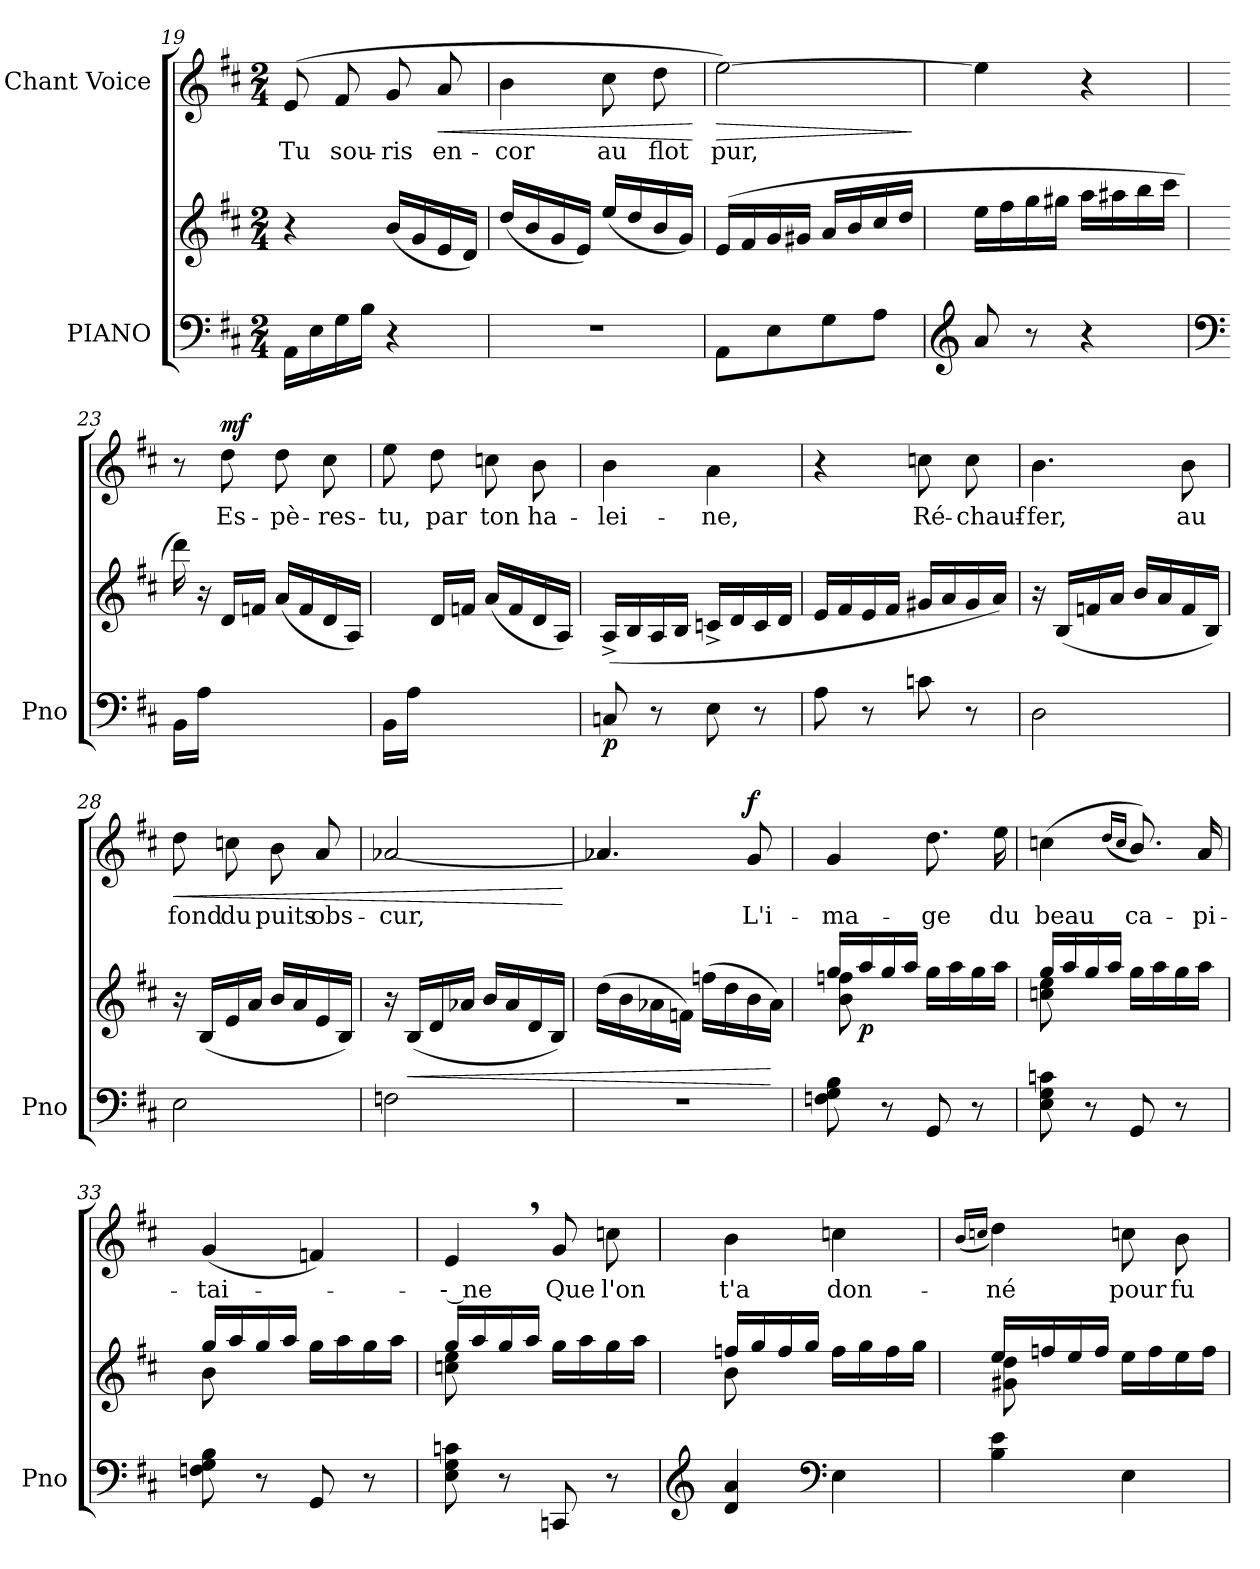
**kern	**kern	**dynam	**kern	**text	**dynam
*part2	*part2	*part2	*part1	*part1	*part1
*staff3	*staff2	*staff2/3	*staff1	*staff1	*staff1
*I"PIANO	*	*	*I"Chant Voice	*	*
*I'Pno	*	*	*	*	*
*clefF4	*clefG2	*	*clefG2	*	*
*k[f#c#]	*k[f#c#]	*	*k[f#c#]	*	*
*M2/4	*M2/4	*	*M2/4	*	*
=19	=19	=19	=19	=19	=19
!	!	!	!	!LO:LY:b	!
16AA\LL	4r	.	(8e/	Tu	.
16E\	.	.	.	.	.
!	!	!	!	!LO:LY:b	!
16G\	.	.	8f#/	sou-	.
16B\JJ	.	.	.	.	.
!	!	!	!	!LO:LY:b	!
4r	(16b/LL	.	8g/	-ris	.
.	16g/	.	.	.	.
!	!	!	!	!LO:LY:b	!LO:HP:b
.	16e/	.	8a/	en-	<
.	16d/JJ)	.	.	.	.
=20	=20	=20	=20	=20	=20
!	!	!	!	!LO:LY:b	!
2r	(16dd/LL	.	4b\	-cor	.
.	16b/	.	.	.	.
.	16g/	.	.	.	.
.	16e/JJ)	.	.	.	.
!	!	!	!	!LO:LY:b	!
.	(16ee/LL	.	8cc#\	au	.
.	16dd/	.	.	.	.
!	!	!	!	!LO:LY:b	!
.	16b/	.	8dd\	flot	.
.	16g/JJ)	.	.	.	.
.	.	.	.	.	[
=21	=21	=21	=21	=21	=21
!	!	!	!	!LO:LY:b	!LO:HP:b
8AA\L	(16e/LL	.	[2ee\)	pur,	>
.	16f#/	.	.	.	.
8E\	16g/	.	.	.	.
.	16g#X/JJ	.	.	.	.
8G\	16a/LL	.	.	.	.
.	16b/	.	.	.	.
8A\J	16cc#/	.	.	.	.
.	16dd/JJ	.	.	.	.
.	.	.	.	.	]
!!LO:LB:g=z
=22	=22	=22	=22	=22	=22
*clefG2	*	*	*	*	*
8a/	16ee\LL	.	4ee\]	.	.
.	16ff#\	.	.	.	.
8r	16gg\	.	.	.	.
.	16gg#X\JJ	.	.	.	.
4r	16aa\LL	.	4r	.	.
.	16aa#X\	.	.	.	.
.	16bb\	.	.	.	.
.	16ccc#\JJ	.	.	.	.
=23	=23	=23	=23	=23	=23
*clefF4	*	*	*	*	*
16BB\LL	16ddd\)	.	8r	.	.
16A\JJ	16r	.	.	.	.
!	!	!	!	!LO:LY:b	!LO:DY:a
8ryy	16d/LL	.	8dd\	Es-	mf
.	16fn/JJ	.	.	.	.
!	!	!	!	!LO:LY:b	!
4ryy	(16a/LL	.	8dd\	-pè-	.
.	16f/	.	.	.	.
!	!	!	!	!LO:LY:b	!
.	16d/	.	8cc#\	-res-	.
.	16A/JJ)	.	.	.	.
=24	=24	=24	=24	=24	=24
!	!	!	!	!LO:LY:b	!
16BB\LL	8ryy	.	8ee\	-tu,	.
16A\JJ	.	.	.	.	.
!	!	!	!	!LO:LY:b	!
8ryy	16d/LL	.	8dd\	par	.
.	16fn/JJ	.	.	.	.
!	!	!	!	!LO:LY:b	!
4ryy	(16a/LL	.	8ccn\	ton	.
.	16f/	.	.	.	.
!	!	!	!	!LO:LY:b	!
.	16d/	.	8b\	ha-	.
.	16A/JJ)	.	.	.	.
=25	=25	=25	=25	=25	=25
!	!	!LO:DY:b=2	!	!LO:LY:b	!
8Cn/	(<16A^>/LL	p	4b\	-lei-	.
.	16B/	.	.	.	.
8r	16A/	.	.	.	.
.	16B/JJ	.	.	.	.
!	!	!	!	!LO:LY:b	!
8E\	16cn^>/LL	.	4a\	-ne,	.
.	16d/	.	.	.	.
8r	16c/	.	.	.	.
.	16d/JJ	.	.	.	.
!!LO:PB:g=z
=26	=26	=26	=26	=26	=26
8A\	16e/LL	.	4r	.	.
.	16f#/	.	.	.	.
8r	16e/	.	.	.	.
.	16f#/JJ	.	.	.	.
!	!	!	!	!LO:LY:b	!
8cn\	16g#X/LL	.	8ccn\	Ré-	.
.	16a/	.	.	.	.
!	!	!	!	!LO:LY:b	!
8r	16g#/	.	8cc\	-chauf-	.
.	16a/JJ)	.	.	.	.
=27	=27	=27	=27	=27	=27
!	!	!	!	!LO:LY:b	!
2D\	16r	.	4.b\	-fer,	.
.	(16B/LL	.	.	.	.
.	16fn/	.	.	.	.
.	16a/JJ	.	.	.	.
.	16b/LL	.	.	.	.
.	16a/	.	.	.	.
!	!	!	!	!LO:LY:b	!
.	16f/	.	8b\	au	.
.	16B/JJ)	.	.	.	.
=28	=28	=28	=28	=28	=28
!	!	!	!	!LO:LY:b	!LO:HP:b
2E\	16r	.	8dd\	fond	<
.	(16B/LL	.	.	.	.
!	!	!	!	!LO:LY:b	!
.	16e/	.	8ccn\	du	.
.	16a/JJ	.	.	.	.
!	!	!	!	!LO:LY:b	!
.	16b/LL	.	8b\	puits	.
.	16a/	.	.	.	.
!	!	!	!	!LO:LY:b	!
.	16e/	.	8a/	obs-	.
.	16B/JJ)	.	.	.	.
=29	=29	=29	=29	=29	=29
!	!	!	!	!LO:LY:b	!
2Fn\	16r	.	[2a-X/	-cur,	.
!	!	!LO:HP:b	!	!	!
.	(16B/LL	<	.	.	.
.	16d/	.	.	.	.
.	16a-X/JJ	.	.	.	.
.	16b/LL	.	.	.	.
.	16a-/	.	.	.	.
.	16d/	.	.	.	.
.	16B/JJ)	.	.	.	.
.	.	.	.	.	[
!!LO:LB:g=z
=30	=30	=30	=30	=30	=30
2r	(16dd\LL	.	4.a-X/]	.	.
.	16b\	.	.	.	.
.	16a-X\	.	.	.	.
.	16fn\JJ)	.	.	.	.
.	(16ffn\LL	.	.	.	.
.	16dd\	.	.	.	.
!	!	!	!	!LO:LY:b	!LO:DY:a
.	16b\	.	8g/	L'i-	f
.	16a-\JJ)	[	.	.	.
=31	=31	=31	=31	=31	=31
*	*^	*	*	*	*
!	!	!	!	!	!LO:LY:b	!
8Fn\ 8G\ 8B\	16gg/LL	8b\ 8ffn\	.	4g/	-ma-	.
!	!	!	!LO:DY:b	!	!	!
.	16aa/	.	p	.	.	.
8r	16gg/	4.ryy	.	.	.	.
.	16aa/JJ	.	.	.	.	.
!	!	!	!	!	!LO:LY:b	!
8GG/	16gg\LL	.	.	8.dd\	-ge	.
.	16aa\	.	.	.	.	.
8r	16gg\	.	.	.	.	.
!	!	!	!	!	!LO:LY:b	!
.	16aa\JJ	.	.	16ee\	du	.
=32	=32	=32	=32	=32	=32	=32
!	!	!	!	!	!LO:LY:b	!
8E\ 8G\ 8cn\	16gg/LL	8ccn\ 8ee\	.	(4ccn\	beau	.
.	16aa/	.	.	.	.	.
8r	16gg/	4.ryy	.	.	.	.
.	16aa/JJ	.	.	.	.	.
.	.	.	.	(16qdd/LL	.	.
.	.	.	.	16qcc/JJ	.	.
!	!	!	!	!	!LO:LY:b	!
8GG/	16gg\LL	.	.	8.b/))	ca-	.
.	16aa\	.	.	.	.	.
8r	16gg\	.	.	.	.	.
!	!	!	!	!	!LO:LY:b	!
.	16aa\JJ	.	.	16a/	-pi-	.
!!LO:LB:g=z
=33	=33	=33	=33	=33	=33	=33
!	!	!	!	!	!LO:LY:b	!
8Fn\ 8G\ 8B\	16gg/LL	8b\	.	(4g/	-tai-	.
.	16aa/	.	.	.	.	.
8r	16gg/	4.ryy	.	.	.	.
.	16aa/JJ	.	.	.	.	.
8GG/	16gg\LL	.	.	4fn/)	.	.
.	16aa\	.	.	.	.	.
8r	16gg\	.	.	.	.	.
.	16aa\JJ	.	.	.	.	.
!!LO:LB:g=z
=34	=34	=34	=34	=34	=34	=34
!	!	!	!	!	!LO:LY:b	!
8E\ 8G\ 8cn\	16gg/LL	8ccn\ 8ee\	.	4e,/	-- ne	.
.	16aa/	.	.	.	.	.
8r	16gg/	4.ryy	.	.	.	.
.	16aa/JJ	.	.	.	.	.
!	!	!	!	!	!LO:LY:b	!
8CCn/	16gg\LL	.	.	8g/	Que	.
.	16aa\	.	.	.	.	.
!	!	!	!	!	!LO:LY:b	!
8r	16gg\	.	.	8ccn\	l'on	.
.	16aa\JJ	.	.	.	.	.
=35	=35	=35	=35	=35	=35	=35
*clefG2	*	*	*	*	*	*
!	!	!	!	!	!LO:LY:b	!
4d/ 4a/	16ffn/LL	8b\	.	4b\	t'a	.
.	16gg/	.	.	.	.	.
.	16ff/	4.ryy	.	.	.	.
.	16gg/JJ	.	.	.	.	.
*clefF4	*	*	*	*	*	*
!	!	!	!	!	!LO:LY:b	!
4E\	16ff\LL	.	.	4ccn\	don-	.
.	16gg\	.	.	.	.	.
.	16ff\	.	.	.	.	.
.	16gg\JJ	.	.	.	.	.
=36	=36	=36	=36	=36	=36	=36
.	.	.	.	(16qb/LL	.	.
.	.	.	.	16qccn/JJ	.	.
!	!	!	!	!	!LO:LY:b	!
4B\ 4e\	16ee/LL	8g#X\ 8dd\	.	4dd\)	-né	.
.	16ffn/	.	.	.	.	.
.	16ee/	4.ryy	.	.	.	.
.	16ff/JJ	.	.	.	.	.
!	!	!	!	!	!LO:LY:b	!
4E\	16ee\LL	.	.	8cc\	pour	.
.	16ff\	.	.	.	.	.
!	!	!	!	!	!LO:LY:b	!
.	16ee\	.	.	8b\	fu-	.
.	16ff\JJ	.	.	.	.	.
*	*v	*v	*	*	*	*
=	=	=	=	=	=
*-	*-	*-	*-	*-	*-
